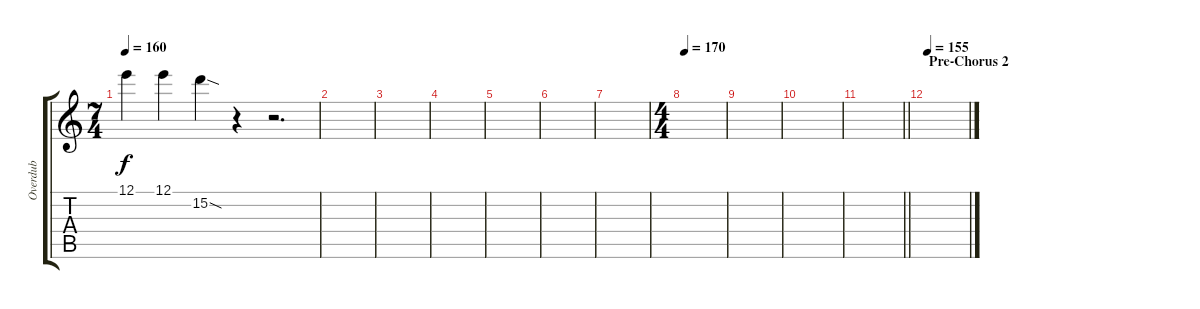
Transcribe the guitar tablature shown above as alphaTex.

\track ("Overdub" "Overdub") {instrument overdrivenguitar}
\staff {score tabs}
\tuning (E4 B3 G3 D3 A2 E2) {hide}
\ts (7 4)
\tempo 160
\clef g2
\ks c
12.1{t}.4{dy f} 12.1.4 15.2{sod}.4 r.4 r.2{d volume 13} |
|
|
|
|
|
|
\ts (4 4)
\tempo 170
|
|
|
\barLineRight lightlight
|
\section ("" "Pre-Chorus 2")
\tempo 155
